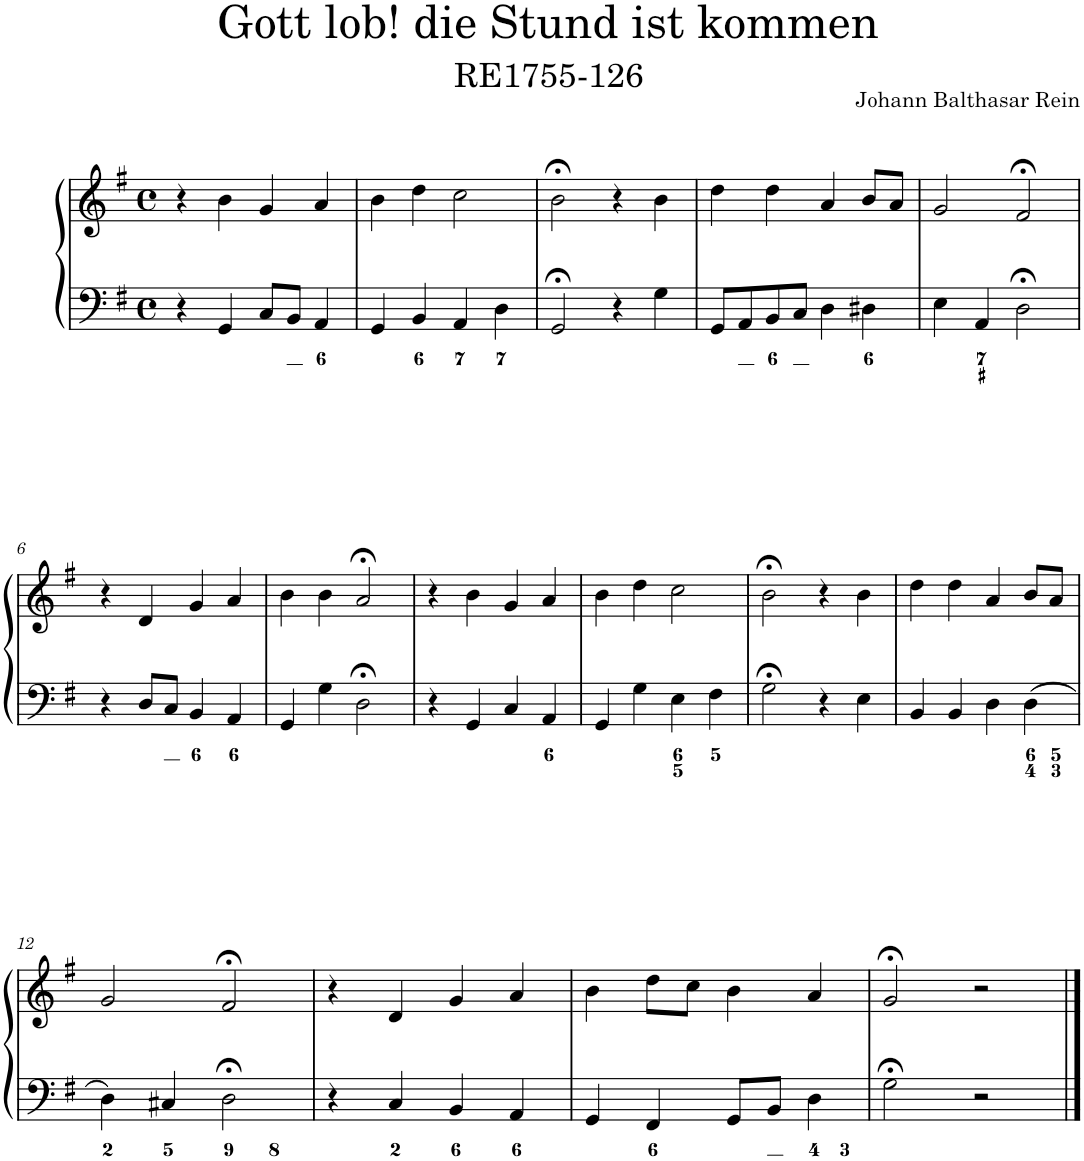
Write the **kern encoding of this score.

**kern	**kern
*part1	*part1
*staff2	*staff1
*I"Piano	*
*I'Pno.	*
*clefF4	*clefG2
*k[f#]	*k[f#]
*M4/4	*M4/4
*met(c)	*met(c)
=1	=1
4r	4r
4GG/	4b\
8C/L	4g/
8BB/J	.
4AA/	4a/
=2	=2
4GG/	4b\
4BB/	4dd\
4AA/	2cc\
4D\	.
=3	=3
2GG;</	2b;<\
4r	4r
4G\	4b\
=4	=4
8GG/L	4dd\
8AA/	.
8BB/	4dd\
8C/J	.
4D\	4a/
4D#X\	8b/L
.	8a/J
=5	=5
4E\	2g/
4AA/	.
2D;<\	2f#;</
!!LO:LB:g=z
=6	=6
4r	4r
8D/L	4d/
8C/J	.
4BB/	4g/
4AA/	4a/
=7	=7
4GG/	4b\
4G\	4b\
2D;<\	2a;</
=8	=8
4r	4r
4GG/	4b\
4C/	4g/
4AA/	4a/
=9	=9
4GG/	4b\
4G\	4dd\
4E\	2cc\
4F#\	.
=10	=10
2G;<\	2b;<\
4r	4r
4E\	4b\
=11	=11
4BB/	4dd\
4BB/	4dd\
4D\	4a/
4D\	8b/L
.	8a/J
!!LO:LB:g=z
=12	=12
4D\	2g/
4C#X/	.
2D;<\	2f#;</
=13	=13
4r	4r
4C/	4d/
4BB/	4g/
4AA/	4a/
=14	=14
4GG/	4b\
4FF#/	8dd\L
.	8cc\J
8GG/L	4b\
8BB/J	.
4D\	4a/
=15	=15
2G;<\	2g;</
2r	2r
==	==
*-	*-
